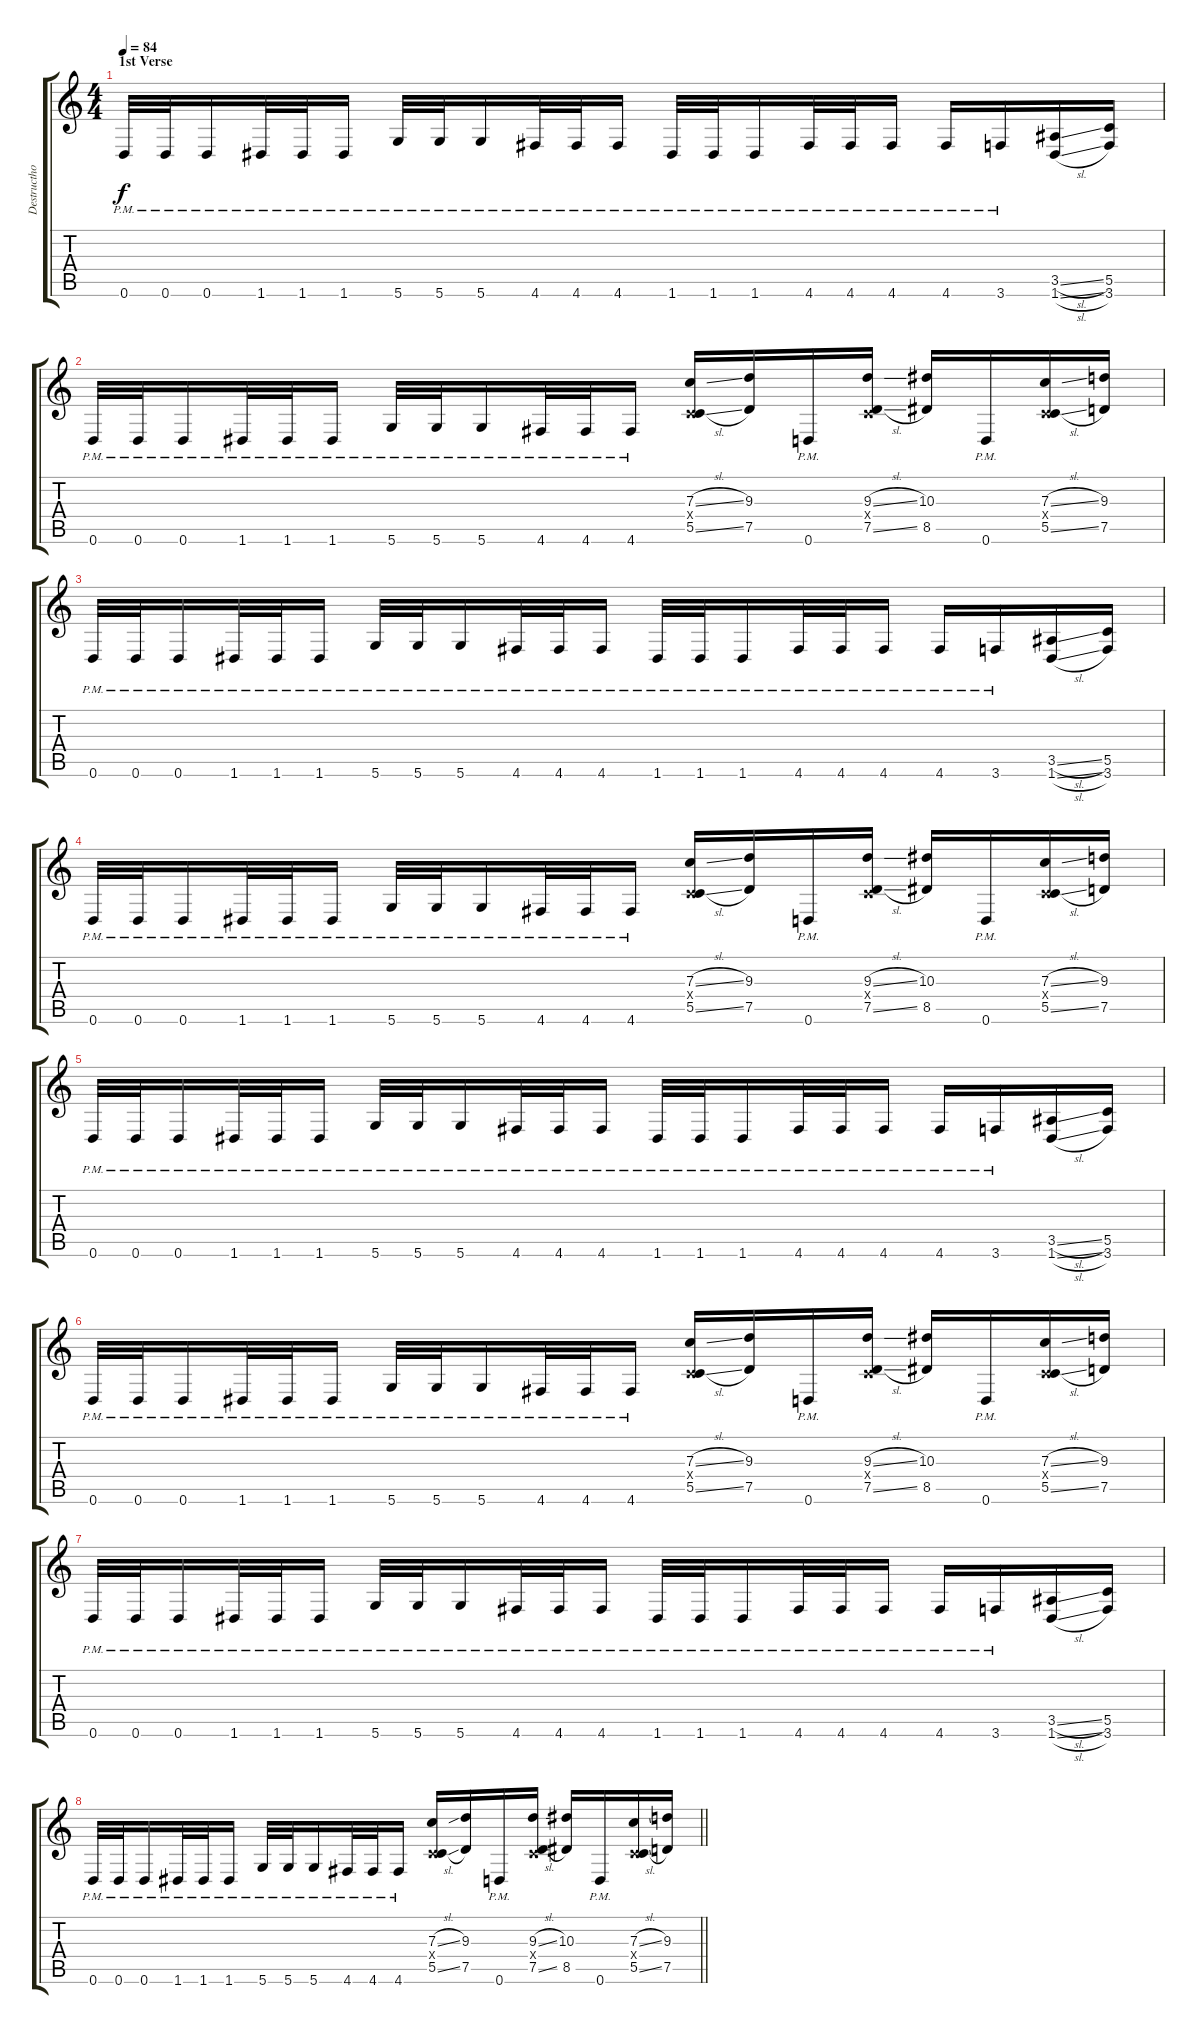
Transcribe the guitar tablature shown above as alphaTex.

\track ("Destructhor" "Destructho") {instrument overdrivenguitar}
\staff {score tabs}
\tuning (D4 A3 F3 C3 G2 D2) {hide}
\ts (4 4)
\section ("" "1st Verse")
\tempo 84
\clef g2
\ks c
0.6{pm}.32{dy f} 0.6{pm}.32 0.6{pm}.16 1.6{pm}.32 1.6{pm}.32 1.6{pm}.16 5.6{pm}.32 5.6{pm}.32 5.6{pm}.16 4.6{pm}.32 4.6{pm}.32 4.6{pm}.16 1.6{pm}.32 1.6{pm}.32 1.6{pm}.16 4.6{pm}.32 4.6{pm}.32 4.6{pm}.16 4.6{pm}.16 3.6{pm}.16 (3.5{sl} 1.6{sl}).16 (5.5 3.6).16 |
0.6{pm}.32 0.6{pm}.32 0.6{pm}.16 1.6{pm}.32 1.6{pm}.32 1.6{pm}.16 5.6{pm}.32 5.6{pm}.32 5.6{pm}.16 4.6{pm}.32 4.6{pm}.32 4.6{pm}.16 (7.3{sl} 0.4{x} 5.5{sl}).16 (9.3 7.5).16 0.6{pm}.16 (9.3{sl} 0.4{x} 7.5{sl}).16 (10.3 8.5).16 0.6{pm}.16 (7.3{sl} 0.4{x} 5.5{sl}).16 (9.3 7.5).16 |
0.6{pm}.32 0.6{pm}.32 0.6{pm}.16 1.6{pm}.32 1.6{pm}.32 1.6{pm}.16 5.6{pm}.32 5.6{pm}.32 5.6{pm}.16 4.6{pm}.32 4.6{pm}.32 4.6{pm}.16 1.6{pm}.32 1.6{pm}.32 1.6{pm}.16 4.6{pm}.32 4.6{pm}.32 4.6{pm}.16 4.6{pm}.16 3.6{pm}.16 (3.5{sl} 1.6{sl}).16 (5.5 3.6).16 |
0.6{pm}.32 0.6{pm}.32 0.6{pm}.16 1.6{pm}.32 1.6{pm}.32 1.6{pm}.16 5.6{pm}.32 5.6{pm}.32 5.6{pm}.16 4.6{pm}.32 4.6{pm}.32 4.6{pm}.16 (7.3{sl} 0.4{x} 5.5{sl}).16 (9.3 7.5).16 0.6{pm}.16 (9.3{sl} 0.4{x} 7.5{sl}).16 (10.3 8.5).16 0.6{pm}.16 (7.3{sl} 0.4{x} 5.5{sl}).16 (9.3 7.5).16 |
0.6{pm}.32 0.6{pm}.32 0.6{pm}.16 1.6{pm}.32 1.6{pm}.32 1.6{pm}.16 5.6{pm}.32 5.6{pm}.32 5.6{pm}.16 4.6{pm}.32 4.6{pm}.32 4.6{pm}.16 1.6{pm}.32 1.6{pm}.32 1.6{pm}.16 4.6{pm}.32 4.6{pm}.32 4.6{pm}.16 4.6{pm}.16 3.6{pm}.16 (3.5{sl} 1.6{sl}).16 (5.5 3.6).16 |
0.6{pm}.32 0.6{pm}.32 0.6{pm}.16 1.6{pm}.32 1.6{pm}.32 1.6{pm}.16 5.6{pm}.32 5.6{pm}.32 5.6{pm}.16 4.6{pm}.32 4.6{pm}.32 4.6{pm}.16 (7.3{sl} 0.4{x} 5.5{sl}).16 (9.3 7.5).16 0.6{pm}.16 (9.3{sl} 0.4{x} 7.5{sl}).16 (10.3 8.5).16 0.6{pm}.16 (7.3{sl} 0.4{x} 5.5{sl}).16 (9.3 7.5).16 |
0.6{pm}.32 0.6{pm}.32 0.6{pm}.16 1.6{pm}.32 1.6{pm}.32 1.6{pm}.16 5.6{pm}.32 5.6{pm}.32 5.6{pm}.16 4.6{pm}.32 4.6{pm}.32 4.6{pm}.16 1.6{pm}.32 1.6{pm}.32 1.6{pm}.16 4.6{pm}.32 4.6{pm}.32 4.6{pm}.16 4.6{pm}.16 3.6{pm}.16 (3.5{sl} 1.6{sl}).16 (5.5 3.6).16 |
\barLineRight lightlight
0.6{pm}.32 0.6{pm}.32 0.6{pm}.16 1.6{pm}.32 1.6{pm}.32 1.6{pm}.16 5.6{pm}.32 5.6{pm}.32 5.6{pm}.16 4.6{pm}.32 4.6{pm}.32 4.6{pm}.16 (7.3{sl} 0.4{x} 5.5{sl}).16 (9.3 7.5).16 0.6{pm}.16 (9.3{sl} 0.4{x} 7.5{sl}).16 (10.3 8.5).16 0.6{pm}.16 (7.3{sl} 0.4{x} 5.5{sl}).16 (9.3 7.5).16
